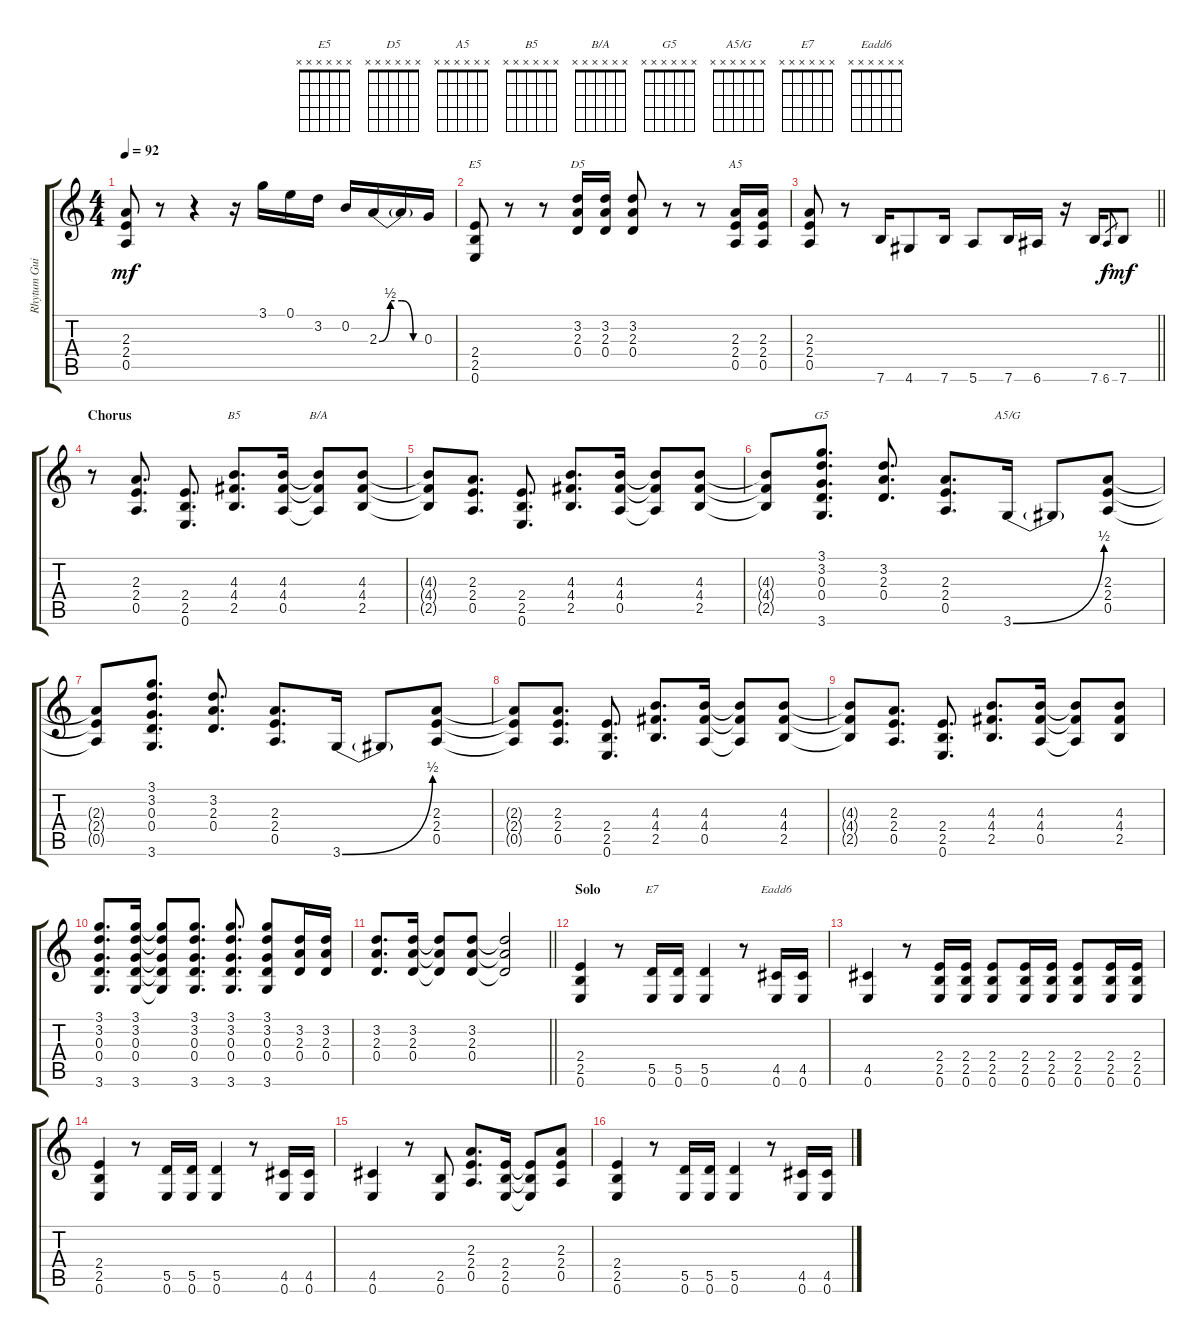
\track ("Rhytum Guitar" "Rhytum Gui") {instrument overdrivenguitar}
\staff {score tabs}
\tuning (E4 B3 G3 D3 A2 E2) {hide}
\chord ("E5" x x x x x x)
\chord ("D5" x x x x x x)
\chord ("A5" x x x x x x)
\chord ("B5" x x x x x x)
\chord ("B/A" x x x x x x)
\chord ("G5" x x x x x x)
\chord ("A5/G" x x x x x x)
\chord ("E7" x x x x x x)
\chord ("Eadd6" x x x x x x)
\ts (4 4)
\tempo 92
\clef g2
\ks c
(2.3 2.4 0.5).8{dy mf} r.8 r.4 r.16 3.1.16 0.1.16 3.2.16 0.2.16 2.3{be (custom 0 0 15 2 30 2 45 0 60 0)}.16 2.3{t}.16 0.3.16 |
(2.4 2.5 0.6).8{ch "E5"} r.8 r.8 (3.2 2.3 0.4).16{ch "D5"} (3.2 2.3 0.4).16 (3.2 2.3 0.4).8 r.8 r.8 (2.3 2.4 0.5).16{ch "A5"} (2.3 2.4 0.5).16 |
\barLineRight lightlight
(2.3 2.4 0.5).8 r.8 7.6.16 4.6.8 7.6.16 5.6.8 7.6.16 6.6.16 r.16 7.6.16 6.6.8{gr dy f} 7.6.8{dy mf} |
\section ("" "Chorus")
r.8 (2.3 2.4 0.5).8{d} (2.4 2.5 0.6).8{d} (4.3 4.4 2.5).8{d ch "B5"} (4.3 4.4 0.5).16 (4.3{t} 4.4{t} 0.5{t}).8{ch "B/A"} (4.3 4.4 2.5).8 |
(4.3{t} 4.4{t} 2.5{t}).8 (2.3 2.4 0.5).8{d} (2.4 2.5 0.6).8{d} (4.3 4.4 2.5).8{d} (4.3 4.4 0.5).16 (4.3{t} 4.4{t} 0.5{t}).8 (4.3 4.4 2.5).8 |
(4.3{t} 4.4{t} 2.5{t}).8 (3.1 3.2 0.3 0.4 3.6).8{d ch "G5"} (3.2 2.3 0.4).8{d} (2.3 2.4 0.5).8{d} 3.6{be (bend 0 0 60 2)}.16{ch "A5/G"} 3.6{t}.8 (2.3 2.4 0.5).8 |
(2.3{t} 2.4{t} 0.5{t}).8 (3.1 3.2 0.3 0.4 3.6).8{d} (3.2 2.3 0.4).8{d} (2.3 2.4 0.5).8{d} 3.6{be (bend 0 0 60 2)}.16 3.6{t}.8 (2.3 2.4 0.5).8 |
(2.3{t} 2.4{t} 0.5{t}).8 (2.3 2.4 0.5).8{d} (2.4 2.5 0.6).8{d} (4.3 4.4 2.5).8{d} (4.3 4.4 0.5).16 (4.3{t} 4.4{t} 0.5{t}).8 (4.3 4.4 2.5).8 |
(4.3{t} 4.4{t} 2.5{t}).8 (2.3 2.4 0.5).8{d} (2.4 2.5 0.6).8{d} (4.3 4.4 2.5).8{d} (4.3 4.4 0.5).16 (4.3{t} 4.4{t} 0.5{t}).8 (4.3 4.4 2.5).8 |
(3.1 3.2 0.3 0.4 3.6).8{d} (3.1 3.2 0.3 0.4 3.6).16 (3.1{t} 3.2{t} 0.3{t} 0.4{t} 3.6{t}).8 (3.1 3.2 0.3 0.4 3.6).8{d} (3.1 3.2 0.3 0.4 3.6).8{d} (3.1 3.2 0.3 0.4 3.6).8 (3.2 2.3 0.4).16 (3.2 2.3 0.4).16 |
\barLineRight lightlight
(3.2 2.3 0.4).8{d} (3.2 2.3 0.4).16 (3.2{t} 2.3{t} 0.4{t}).8 (3.2 2.3 0.4).8 (3.2{t} 2.3{t} 0.4{t}).2 |
\section ("" "Solo")
(2.4 2.5 0.6).4{balance 8} r.8 (5.5 0.6).16{ch "E7"} (5.5 0.6).16 (5.5 0.6).4 r.8 (4.5 0.6).16{ch "Eadd6"} (4.5 0.6).16 |
(4.5 0.6).4 r.8 (2.4 2.5 0.6).16 (2.4 2.5 0.6).16 (2.4 2.5 0.6).8 (2.4 2.5 0.6).16 (2.4 2.5 0.6).16 (2.4 2.5 0.6).8 (2.4 2.5 0.6).16 (2.4 2.5 0.6).16 |
(2.4 2.5 0.6).4 r.8 (5.5 0.6).16 (5.5 0.6).16 (5.5 0.6).4 r.8 (4.5 0.6).16 (4.5 0.6).16 |
(4.5 0.6).4 r.8 (2.5 0.6).8 (2.3 2.4 0.5).8{d} (2.4 2.5 0.6).16 (2.4{t} 2.5{t} 0.6{t}).8 (2.3 2.4 0.5).8 |
(2.4 2.5 0.6).4 r.8 (5.5 0.6).16 (5.5 0.6).16 (5.5 0.6).4 r.8 (4.5 0.6).16 (4.5 0.6).16
